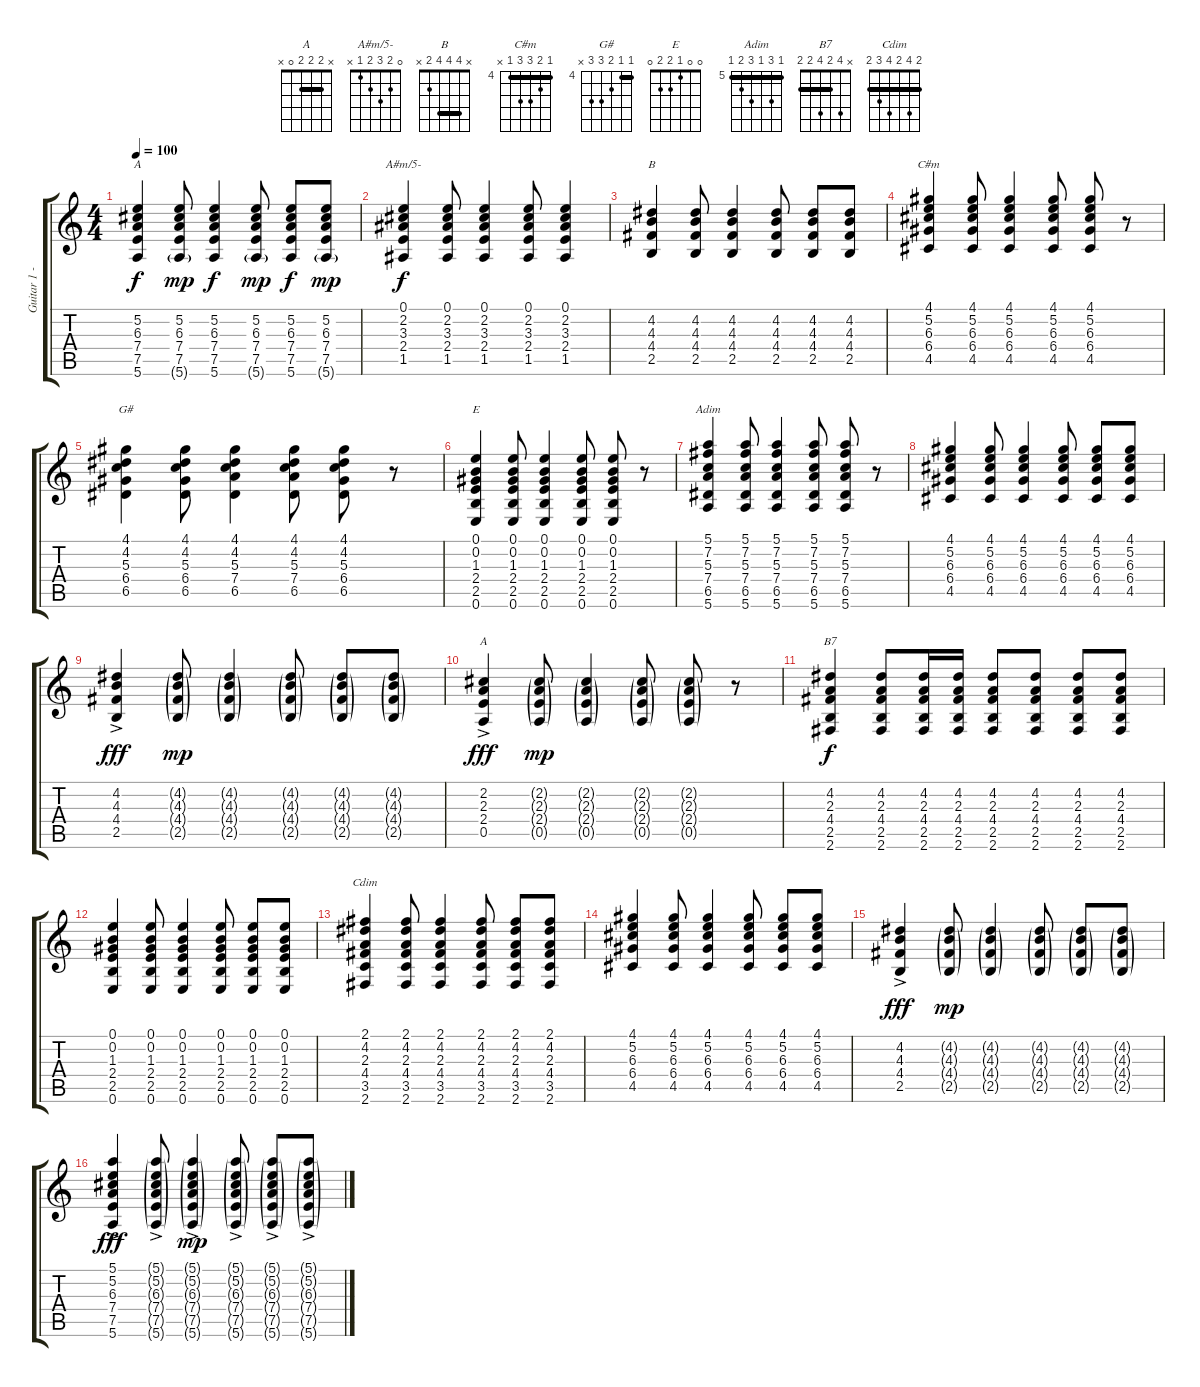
\track ("Guitar 1 - John F" "Guitar 1 -") {instrument acousticguitarnylon}
\staff {score tabs}
\tuning (E4 B3 G3 D3 A2 E2) {hide}
\chord ("A" 5 5 6 7 7 5) {firstfret 5 barre 5}
\chord ("A#m/5-" 0 2 3 2 1 x)
\chord ("B" x 4 4 4 2 x) {barre 4}
\chord ("C#m" 4 5 6 6 4 x) {firstfret 4 barre 4}
\chord ("G#" 4 4 5 6 6 x) {firstfret 4 barre 4}
\chord ("E" 0 0 1 2 2 0)
\chord ("Adim" 5 7 5 7 6 5) {firstfret 5 barre 5}
\chord ("A" x 2 2 2 0 x) {barre 2}
\chord ("B7" x 4 2 4 2 2) {barre 2}
\chord ("Cdim" 2 4 2 4 3 2) {barre 2}
\ts (4 4)
\tempo 100
\clef g2
\ks c
(5.2 6.3 7.4 7.5 5.6).4{ch "A" dy f} (5.2 6.3 7.4 7.5 5.6{g}).8{dy mp} (5.2 6.3 7.4 7.5 5.6).4{dy f} (5.2 6.3 7.4 7.5 5.6{g}).8{dy mp} (5.2 6.3 7.4 7.5 5.6).8{dy f} (5.2 6.3 7.4 7.5 5.6{g}).8{dy mp} |
(0.1 2.2 3.3 2.4 1.5).4{ch "A#m/5-" dy f} (0.1 2.2 3.3 2.4 1.5).8 (0.1 2.2 3.3 2.4 1.5).4 (0.1 2.2 3.3 2.4 1.5).8 (0.1 2.2 3.3 2.4 1.5).4 |
(4.2 4.3 4.4 2.5).4{ch "B"} (4.2 4.3 4.4 2.5).8 (4.2 4.3 4.4 2.5).4 (4.2 4.3 4.4 2.5).8 (4.2 4.3 4.4 2.5).8 (4.2 4.3 4.4 2.5).8 |
(4.1 5.2 6.3 6.4 4.5).4{ch "C#m"} (4.1 5.2 6.3 6.4 4.5).8 (4.1 5.2 6.3 6.4 4.5).4 (4.1 5.2 6.3 6.4 4.5).8 (4.1 5.2 6.3 6.4 4.5).8 r.8 |
(4.1 4.2 5.3 6.4 6.5).4{ch "G#"} (4.1 4.2 5.3 6.4 6.5).8 (4.1 4.2 5.3 7.4 6.5).4 (4.1 4.2 5.3 7.4 6.5).8 (4.1 4.2 5.3 6.4 6.5).8 r.8 |
(0.1 0.2 1.3 2.4 2.5 0.6).4{ch "E"} (0.1 0.2 1.3 2.4 2.5 0.6).8 (0.1 0.2 1.3 2.4 2.5 0.6).4 (0.1 0.2 1.3 2.4 2.5 0.6).8 (0.1 0.2 1.3 2.4 2.5 0.6).8 r.8 |
(5.1 7.2 5.3 7.4 6.5 5.6).4{ch "Adim"} (5.1 7.2 5.3 7.4 6.5 5.6).8 (5.1 7.2 5.3 7.4 6.5 5.6).4 (5.1 7.2 5.3 7.4 6.5 5.6).8 (5.1 7.2 5.3 7.4 6.5 5.6).8 r.8 |
(4.1 5.2 6.3 6.4 4.5).4 (4.1 5.2 6.3 6.4 4.5).8 (4.1 5.2 6.3 6.4 4.5).4 (4.1 5.2 6.3 6.4 4.5).8 (4.1 5.2 6.3 6.4 4.5).8 (4.1 5.2 6.3 6.4 4.5).8 |
(4.2{ac} 4.3 4.4 2.5).4{dy fff} (4.2{g} 4.3{g} 4.4{g} 2.5{g}).8{dy mp} (4.2{g} 4.3{g} 4.4{g} 2.5{g}).4 (4.2{g} 4.3{g} 4.4{g} 2.5{g}).8 (4.2{g} 4.3{g} 4.4{g} 2.5{g}).8 (4.2{g} 4.3{g} 4.4{g} 2.5{g}).8 |
(2.2 2.3{ac} 2.4 0.5).4{ch "A" dy fff} (2.2{g} 2.3{g} 2.4{g} 0.5{g}).8{dy mp} (2.2{g} 2.3{g} 2.4{g} 0.5{g}).4 (2.2{g} 2.3{g} 2.4{g} 0.5{g}).8 (2.2{g} 2.3{g} 2.4{g} 0.5{g}).8 r.8 |
(4.2 2.3 4.4 2.5 2.6).4{ch "B7" dy f} (4.2 2.3 4.4 2.5 2.6).8 (4.2 2.3 4.4 2.5 2.6).16 (4.2 2.3 4.4 2.5 2.6).16 (4.2 2.3 4.4 2.5 2.6).8 (4.2 2.3 4.4 2.5 2.6).8 (4.2 2.3 4.4 2.5 2.6).8 (4.2 2.3 4.4 2.5 2.6).8 |
(0.1 0.2 1.3 2.4 2.5 0.6).4 (0.1 0.2 1.3 2.4 2.5 0.6).8 (0.1 0.2 1.3 2.4 2.5 0.6).4 (0.1 0.2 1.3 2.4 2.5 0.6).8 (0.1 0.2 1.3 2.4 2.5 0.6).8 (0.1 0.2 1.3 2.4 2.5 0.6).8 |
(2.1 4.2 2.3 4.4 3.5 2.6).4{ch "Cdim"} (2.1 4.2 2.3 4.4 3.5 2.6).8 (2.1 4.2 2.3 4.4 3.5 2.6).4 (2.1 4.2 2.3 4.4 3.5 2.6).8 (2.1 4.2 2.3 4.4 3.5 2.6).8 (2.1 4.2 2.3 4.4 3.5 2.6).8 |
(4.1 5.2 6.3 6.4 4.5).4 (4.1 5.2 6.3 6.4 4.5).8 (4.1 5.2 6.3 6.4 4.5).4 (4.1 5.2 6.3 6.4 4.5).8 (4.1 5.2 6.3 6.4 4.5).8 (4.1 5.2 6.3 6.4 4.5).8 |
(4.2{ac} 4.3 4.4 2.5).4{dy fff} (4.2{g} 4.3{g} 4.4{g} 2.5{g}).8{dy mp} (4.2{g} 4.3{g} 4.4{g} 2.5{g}).4 (4.2{g} 4.3{g} 4.4{g} 2.5{g}).8 (4.2{g} 4.3{g} 4.4{g} 2.5{g}).8 (4.2{g} 4.3{g} 4.4{g} 2.5{g}).8 |
(5.1 5.2 6.3{ac} 7.4 7.5 5.6).4{dy fff} (5.1{g} 5.2{g} 6.3{g ac} 7.4{g} 7.5{g} 5.6{g ac}).8 (5.1{g} 5.2{g} 6.3{g ac} 7.4{g} 7.5{g} 5.6{g}).4{dy mp} (5.1{g} 5.2{g} 6.3{g ac} 7.4{g} 7.5{g} 5.6{g}).8 (5.1{g} 5.2{g} 6.3{g ac} 7.4{g} 7.5{g} 5.6{g}).8 (5.1{g} 5.2{g} 6.3{g ac} 7.4{g} 7.5{g} 5.6{g}).8
